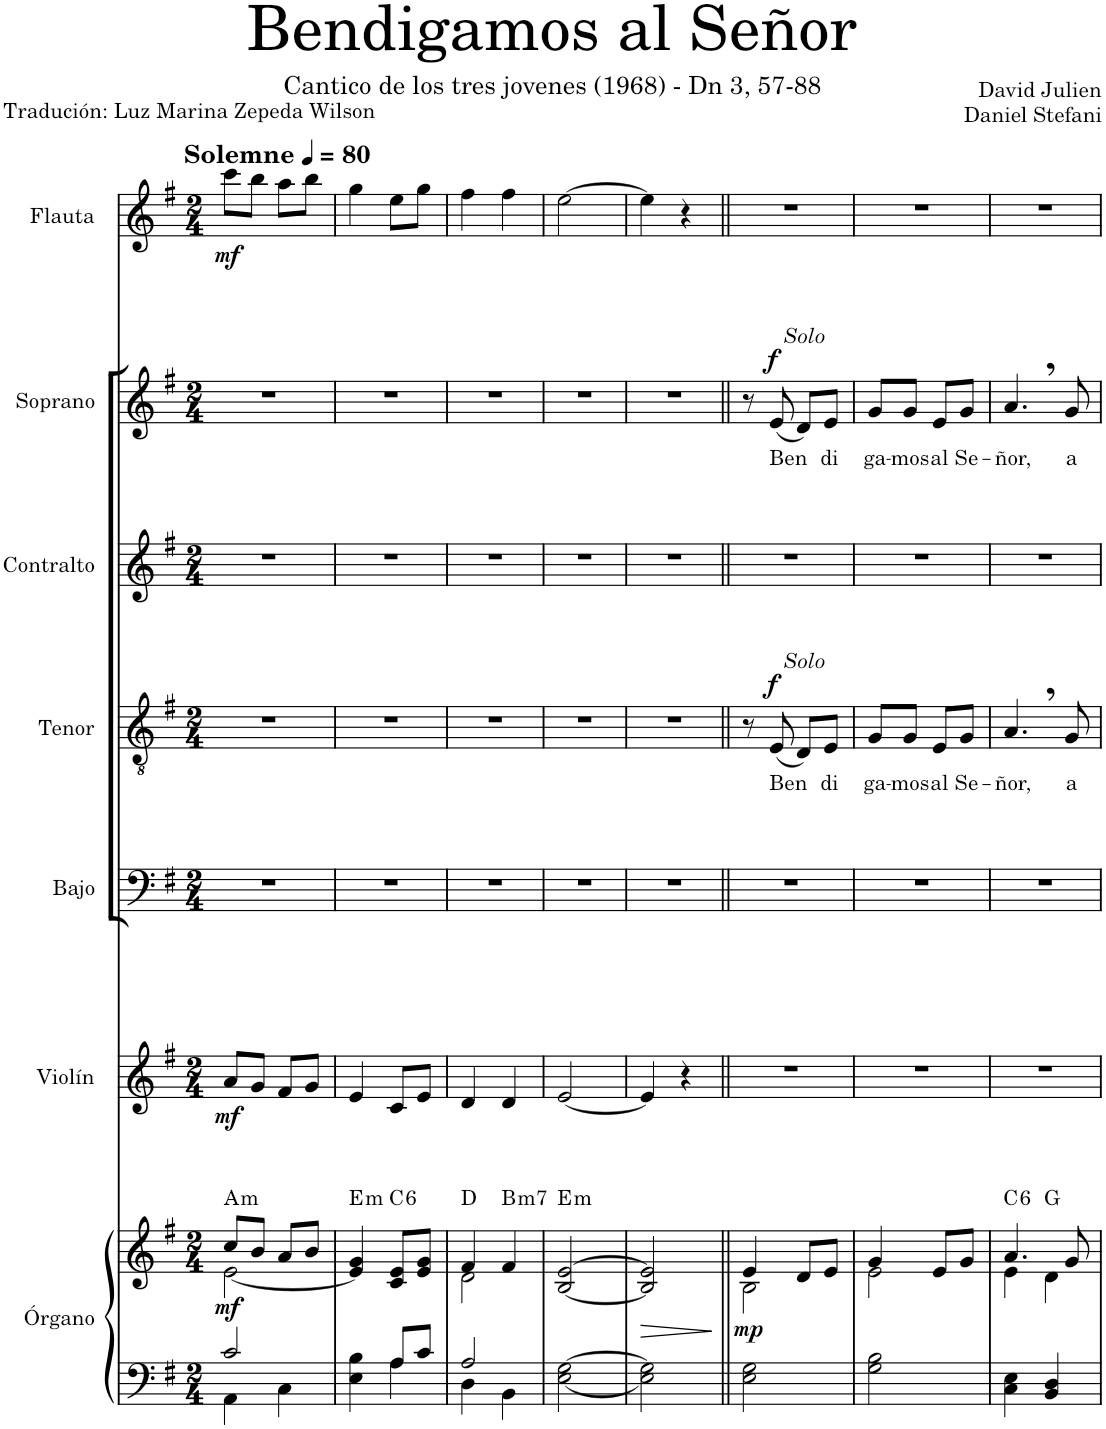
**kern	**kern	**dynam	**harte	**kern	**dynam	**kern	**kern	**text	**dynam	**kern	**kern	**text	**dynam	**kern	**dynam
*part7	*part7	*part7	*part7	*part6	*part6	*part5	*part4	*part4	*part4	*part3	*part2	*part2	*part2	*part1	*part1
*staff8	*staff7	*staff7/8	*	*staff6	*staff6	*staff5	*staff4	*staff4	*staff4	*staff3	*staff2	*staff2	*staff2	*staff1	*staff1
*I"Órgano	*	*	*	*I"Violín	*	*I"Bajo	*I"Tenor	*	*	*I"Contralto	*I"Soprano	*	*	*I"Flauta	*
*	*	*	*	*I'Vln.	*	*I'B.	*I'T.	*	*	*I'C.	*I'S.	*	*	*I'Fl.	*
*clefF4	*clefG2	*	*	*clefG2	*	*clefF4	*clefGv2	*	*	*clefG2	*clefG2	*	*	*clefG2	*
*k[f#]	*k[f#]	*	*	*k[f#]	*	*k[f#]	*k[f#]	*	*	*k[f#]	*k[f#]	*	*	*k[f#]	*
*M2/4	*M2/4	*	*	*M2/4	*	*M2/4	*M2/4	*	*	*M2/4	*M2/4	*	*	*M2/4	*
*MM80	*MM80	*	*	*MM80	*	*MM80	*MM80	*	*	*MM80	*MM80	*	*	*MM80	*
=1	=1	=1	=1	=1	=1	=1	=1	=1	=1	=1	=1	=1	=1	=1	=1
*^	*^	*	*	*	*	*	*	*	*	*	*	*	*	*	*
!	!	!	!	!	!	!	!	!	!	!	!	!	!	!	!	!LO:TX:a:B:t=Solemne	!
!	!	!	!	!LO:DY:b	!LO:H:kt=m	!	!LO:DY:b	!	!	!	!	!	!	!	!	!	!LO:DY:b
2c/	4AA\	8cc/L	[2e\	mf	A:min	8a/L	mf	2r	2r	.	.	2r	2r	.	.	8ccc\L	mf
.	.	8b/J	.	.	.	8g/J	.	.	.	.	.	.	.	.	.	8bb\J	.
.	4C\	8a/L	.	.	.	8f#/L	.	.	.	.	.	.	.	.	.	8aa\L	.
.	.	8b/J	.	.	.	8g/J	.	.	.	.	.	.	.	.	.	8bb\J	.
*	*	*v	*v	*	*	*	*	*	*	*	*	*	*	*	*	*	*
=2	=2	=2	=2	=2	=2	=2	=2	=2	=2	=2	=2	=2	=2	=2	=2	=2
!	!	!	!	!LO:H:kt=m	!	!	!	!	!	!	!	!	!	!	!	!
4E\ 4B\	4ryy	4e/] 4g/	.	E:min	4e/	.	2r	2r	.	.	2r	2r	.	.	4gg\	.
!	!	!	!	!LO:H:kt=6	!	!	!	!	!	!	!	!	!	!	!	!
8A/L	4A\	8c/ 8e/L	.	C:maj6	8c/L	.	.	.	.	.	.	.	.	.	8ee\L	.
8c/J	.	8e/ 8g/J	.	.	8e/J	.	.	.	.	.	.	.	.	.	8gg\J	.
=3	=3	=3	=3	=3	=3	=3	=3	=3	=3	=3	=3	=3	=3	=3	=3	=3
*	*	*^	*	*	*	*	*	*	*	*	*	*	*	*	*	*
2A/	4D\	4f#/	2d\	.	D:maj	4d/	.	2r	2r	.	.	2r	2r	.	.	4ff#\	.
!	!	!	!	!	!LO:H:kt=m7	!	!	!	!	!	!	!	!	!	!	!	!
.	4BB\	4f#/	.	.	B:min7	4d/	.	.	.	.	.	.	.	.	.	4ff#\	.
*	*	*v	*v	*	*	*	*	*	*	*	*	*	*	*	*	*	*
=4	=4	=4	=4	=4	=4	=4	=4	=4	=4	=4	=4	=4	=4	=4	=4	=4
!	!	!	!	!LO:H:kt=m	!	!	!	!	!	!	!	!	!	!	!	!
*v	*v	*	*	*	*	*	*	*	*	*	*	*	*	*	*	*
[2E\ [2G\	[2B/ [2e/	.	E:min	[2e/	.	2r	2r	.	.	2r	2r	.	.	[2ee\	.
=5	=5	=5	=5	=5	=5	=5	=5	=5	=5	=5	=5	=5	=5	=5	=5
!	!	!LO:HP:b	!	!	!	!	!	!	!	!	!	!	!	!	!
2E\] 2G\]	2B/] 2e/]	>	.	4e/]	.	2r	2r	.	.	2r	2r	.	.	4ee\]	.
.	.	.	.	4r	.	.	.	.	.	.	.	.	.	4r	.
.	.	]	.	.	.	.	.	.	.	.	.	.	.	.	.
=6||	=6||	=6||	=6||	=6||	=6||	=6||	=6||	=6||	=6||	=6||	=6||	=6||	=6||	=6||	=6||
*	*^	*	*	*	*	*	*	*	*	*	*	*	*	*	*
!	!	!	!	!	!	!	!	!	!	!	!	!LO:TX:a:i:t=Solo	!	!	!	!
!	!	!	!	!	!	!	!	!LO:TX:a:i:t=Solo	!	!	!	!	!	!	!	!
!	!	!	!LO:DY:b	!	!	!	!	!	!	!	!	!	!	!	!	!
2E\ 2G\	4e/	2B\	mp	.	2r	.	2r	8r	.	.	2r	8r	.	.	2r	.
!	!	!	!	!	!	!	!	!	!LO:LY:b	!LO:DY:a	!	!	!LO:LY:b	!LO:DY:a	!	!
.	.	.	.	.	.	.	.	(8E/	Ben	f	.	(8e/	Ben	f	.	.
.	8d/L	.	.	.	.	.	.	8D/L)	.	.	.	8d/L)	.	.	.	.
!	!	!	!	!	!	!	!	!	!LO:LY:b	!	!	!	!LO:LY:b	!	!	!
.	8e/J	.	.	.	.	.	.	8E/J	di	.	.	8e/J	di	.	.	.
=7	=7	=7	=7	=7	=7	=7	=7	=7	=7	=7	=7	=7	=7	=7	=7	=7
!	!	!	!	!	!	!	!	!	!LO:LY:b	!	!	!	!LO:LY:b	!	!	!
2G\ 2B\	4g/	2e\	.	.	2r	.	2r	8G/L	-ga-	.	2r	8g/L	-ga-	.	2r	.
!	!	!	!	!	!	!	!	!	!LO:LY:b	!	!	!	!LO:LY:b	!	!	!
.	.	.	.	.	.	.	.	8G/J	-mos	.	.	8g/J	-mos	.	.	.
!	!	!	!	!	!	!	!	!	!LO:LY:b	!	!	!	!LO:LY:b	!	!	!
.	8e/L	.	.	.	.	.	.	8E/L	al	.	.	8e/L	al	.	.	.
!	!	!	!	!	!	!	!	!	!LO:LY:b	!	!	!	!LO:LY:b	!	!	!
.	8g/J	.	.	.	.	.	.	8G/J	Se-	.	.	8g/J	Se-	.	.	.
=8	=8	=8	=8	=8	=8	=8	=8	=8	=8	=8	=8	=8	=8	=8	=8	=8
!	!	!	!	!LO:H:kt=6	!	!	!	!	!LO:LY:b	!	!	!	!LO:LY:b	!	!	!
4C\ 4E\	4.a/	4e\	.	C:maj6	2r	.	2r	4.A,/	-ñor,	.	2r	4.a,/	-ñor,	.	2r	.
4BB/ 4D/	.	4d\	.	G:maj	.	.	.	.	.	.	.	.	.	.	.	.
!	!	!	!	!	!	!	!	!	!LO:LY:b	!	!	!	!LO:LY:b	!	!	!
.	8g/	.	.	.	.	.	.	8G/	a	.	.	8g/	a	.	.	.
*	*v	*v	*	*	*	*	*	*	*	*	*	*	*	*	*	*
=	=	=	=	=	=	=	=	=	=	=	=	=	=	=	=
*-	*-	*-	*-	*-	*-	*-	*-	*-	*-	*-	*-	*-	*-	*-	*-
